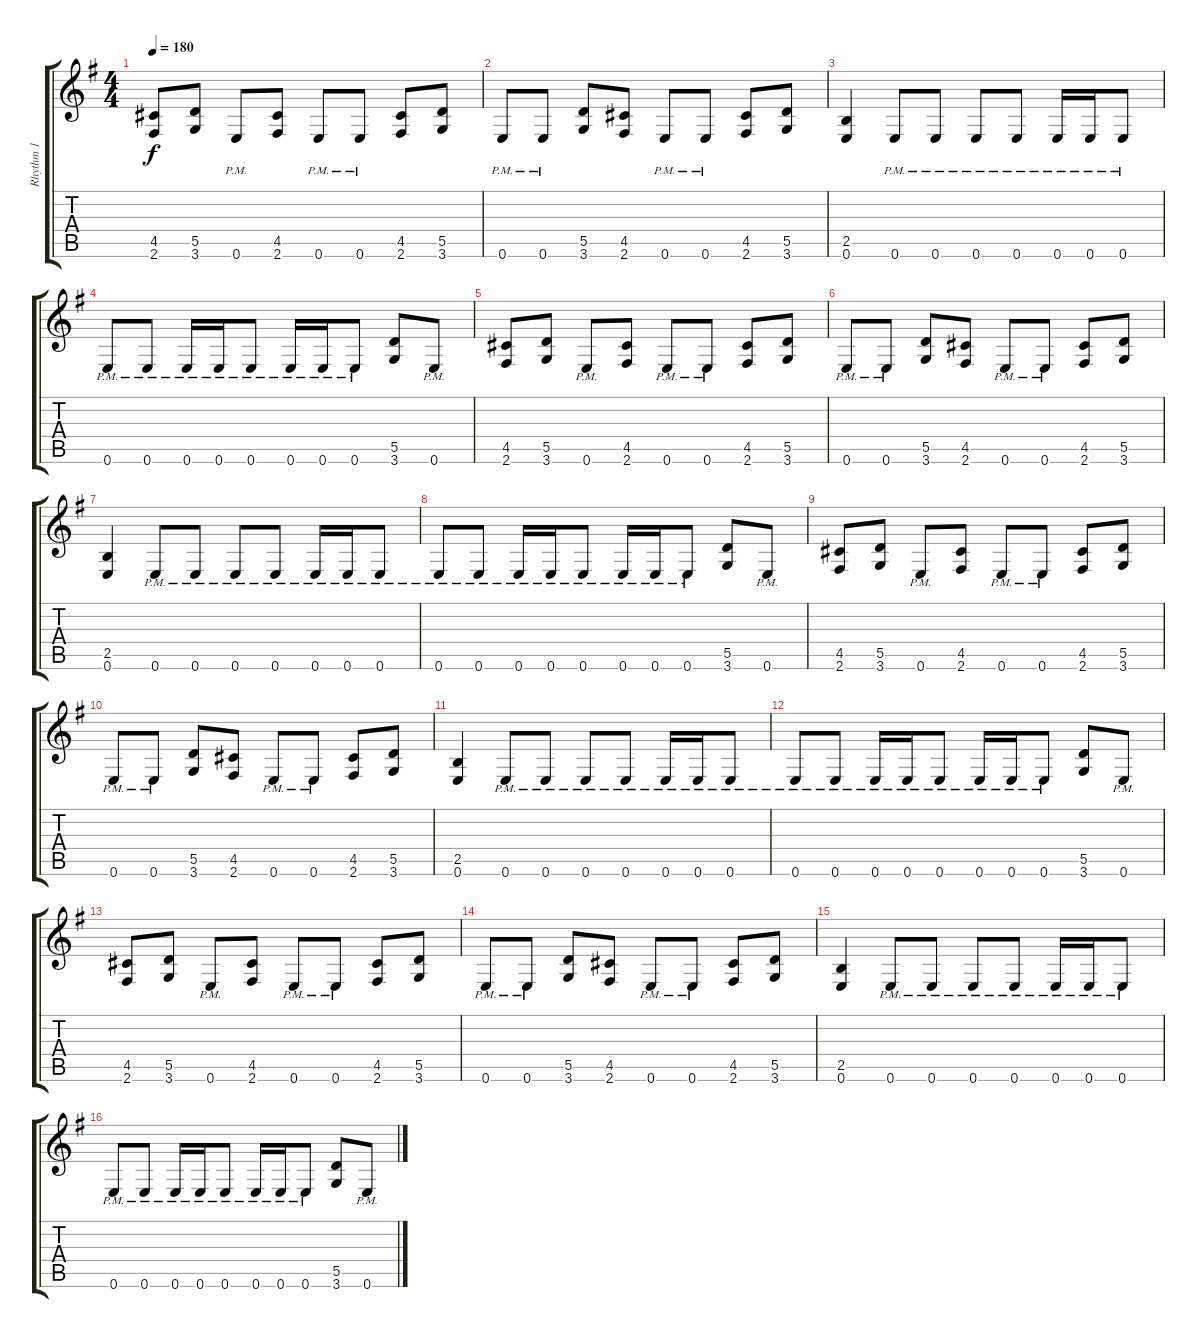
\track ("Rhythm 1" "Rhythm 1") {instrument distortionguitar}
\staff {score tabs}
\tuning (E4 B3 G3 D3 A2 E2) {hide}
\ts (4 4)
\tempo 180
\clef g2
\ks g
(4.5 2.6).8{dy f} (5.5 3.6).8 0.6{pm}.8 (4.5 2.6).8 0.6{pm}.8 0.6{pm}.8 (4.5 2.6).8 (5.5 3.6).8 |
0.6{pm}.8 0.6{pm}.8 (5.5 3.6).8 (4.5 2.6).8 0.6{pm}.8 0.6{pm}.8 (4.5 2.6).8 (5.5 3.6).8 |
(2.5 0.6).4 0.6{pm}.8 0.6{pm}.8 0.6{pm}.8 0.6{pm}.8 0.6{pm}.16 0.6{pm}.16 0.6{pm}.8 |
0.6{pm}.8 0.6{pm}.8 0.6{pm}.16 0.6{pm}.16 0.6{pm}.8 0.6{pm}.16 0.6{pm}.16 0.6{pm}.8 (5.5 3.6).8 0.6{pm}.8 |
(4.5 2.6).8 (5.5 3.6).8 0.6{pm}.8 (4.5 2.6).8 0.6{pm}.8 0.6{pm}.8 (4.5 2.6).8 (5.5 3.6).8 |
0.6{pm}.8 0.6{pm}.8 (5.5 3.6).8 (4.5 2.6).8 0.6{pm}.8 0.6{pm}.8 (4.5 2.6).8 (5.5 3.6).8 |
(2.5 0.6).4 0.6{pm}.8 0.6{pm}.8 0.6{pm}.8 0.6{pm}.8 0.6{pm}.16 0.6{pm}.16 0.6{pm}.8 |
0.6{pm}.8 0.6{pm}.8 0.6{pm}.16 0.6{pm}.16 0.6{pm}.8 0.6{pm}.16 0.6{pm}.16 0.6{pm}.8 (5.5 3.6).8 0.6{pm}.8 |
(4.5 2.6).8 (5.5 3.6).8 0.6{pm}.8 (4.5 2.6).8 0.6{pm}.8 0.6{pm}.8 (4.5 2.6).8 (5.5 3.6).8 |
0.6{pm}.8 0.6{pm}.8 (5.5 3.6).8 (4.5 2.6).8 0.6{pm}.8 0.6{pm}.8 (4.5 2.6).8 (5.5 3.6).8 |
(2.5 0.6).4 0.6{pm}.8 0.6{pm}.8 0.6{pm}.8 0.6{pm}.8 0.6{pm}.16 0.6{pm}.16 0.6{pm}.8 |
0.6{pm}.8 0.6{pm}.8 0.6{pm}.16 0.6{pm}.16 0.6{pm}.8 0.6{pm}.16 0.6{pm}.16 0.6{pm}.8 (5.5 3.6).8 0.6{pm}.8 |
(4.5 2.6).8 (5.5 3.6).8 0.6{pm}.8 (4.5 2.6).8 0.6{pm}.8 0.6{pm}.8 (4.5 2.6).8 (5.5 3.6).8 |
0.6{pm}.8 0.6{pm}.8 (5.5 3.6).8 (4.5 2.6).8 0.6{pm}.8 0.6{pm}.8 (4.5 2.6).8 (5.5 3.6).8 |
(2.5 0.6).4 0.6{pm}.8 0.6{pm}.8 0.6{pm}.8 0.6{pm}.8 0.6{pm}.16 0.6{pm}.16 0.6{pm}.8 |
0.6{pm}.8 0.6{pm}.8 0.6{pm}.16 0.6{pm}.16 0.6{pm}.8 0.6{pm}.16 0.6{pm}.16 0.6{pm}.8 (5.5 3.6).8 0.6{pm}.8
